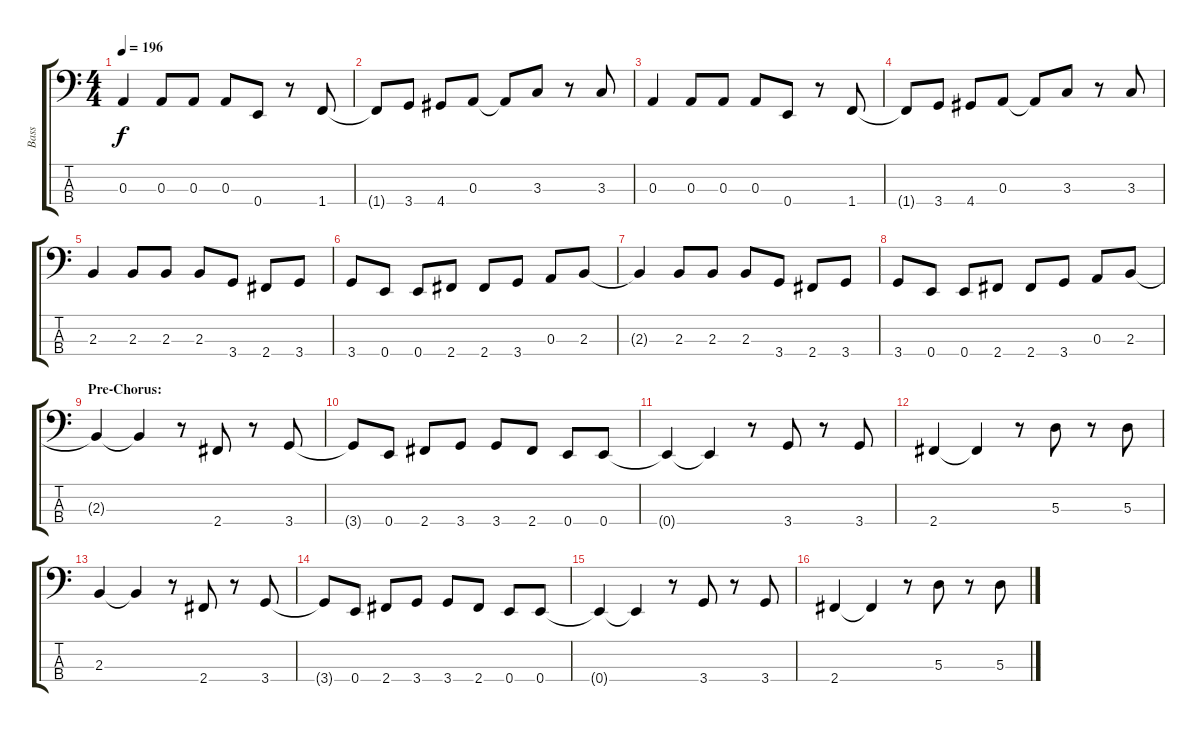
\track ("Bass" "Bass") {instrument electricbasspick}
\staff {score tabs}
\tuning (G2 D2 A1 E1) {hide}
\ts (4 4)
\tempo 196
\clef f4
\ks c
0.3{t}.4{dy f} 0.3.8 0.3.8 0.3.8 0.4.8 r.8 1.4.8 |
1.4{t}.8 3.4.8 4.4.8 0.3.8 0.3{t}.8 3.3.8 r.8 3.3.8 |
0.3.4 0.3.8 0.3.8 0.3.8 0.4.8 r.8 1.4.8 |
1.4{t}.8 3.4.8 4.4.8 0.3.8 0.3{t}.8 3.3.8 r.8 3.3.8 |
2.3.4 2.3.8 2.3.8 2.3.8 3.4.8 2.4.8 3.4.8 |
3.4.8 0.4.8 0.4.8 2.4.8 2.4.8 3.4.8 0.3.8 2.3.8 |
2.3{t}.4 2.3.8 2.3.8 2.3.8 3.4.8 2.4.8 3.4.8 |
3.4.8 0.4.8 0.4.8 2.4.8 2.4.8 3.4.8 0.3.8 2.3.8 |
\section ("" "Pre-Chorus:")
2.3{t}.4 2.3{t}.4 r.8 2.4.8 r.8 3.4.8 |
3.4{t}.8 0.4.8 2.4.8 3.4.8 3.4.8 2.4.8 0.4.8 0.4.8 |
0.4{t}.4 0.4{t}.4 r.8 3.4.8 r.8 3.4.8 |
2.4.4 2.4{t}.4 r.8 5.3.8 r.8 5.3.8 |
2.3.4 2.3{t}.4 r.8 2.4.8 r.8 3.4.8 |
3.4{t}.8 0.4.8 2.4.8 3.4.8 3.4.8 2.4.8 0.4.8 0.4.8 |
0.4{t}.4 0.4{t}.4 r.8 3.4.8 r.8 3.4.8 |
2.4.4 2.4{t}.4 r.8 5.3.8 r.8 5.3.8
